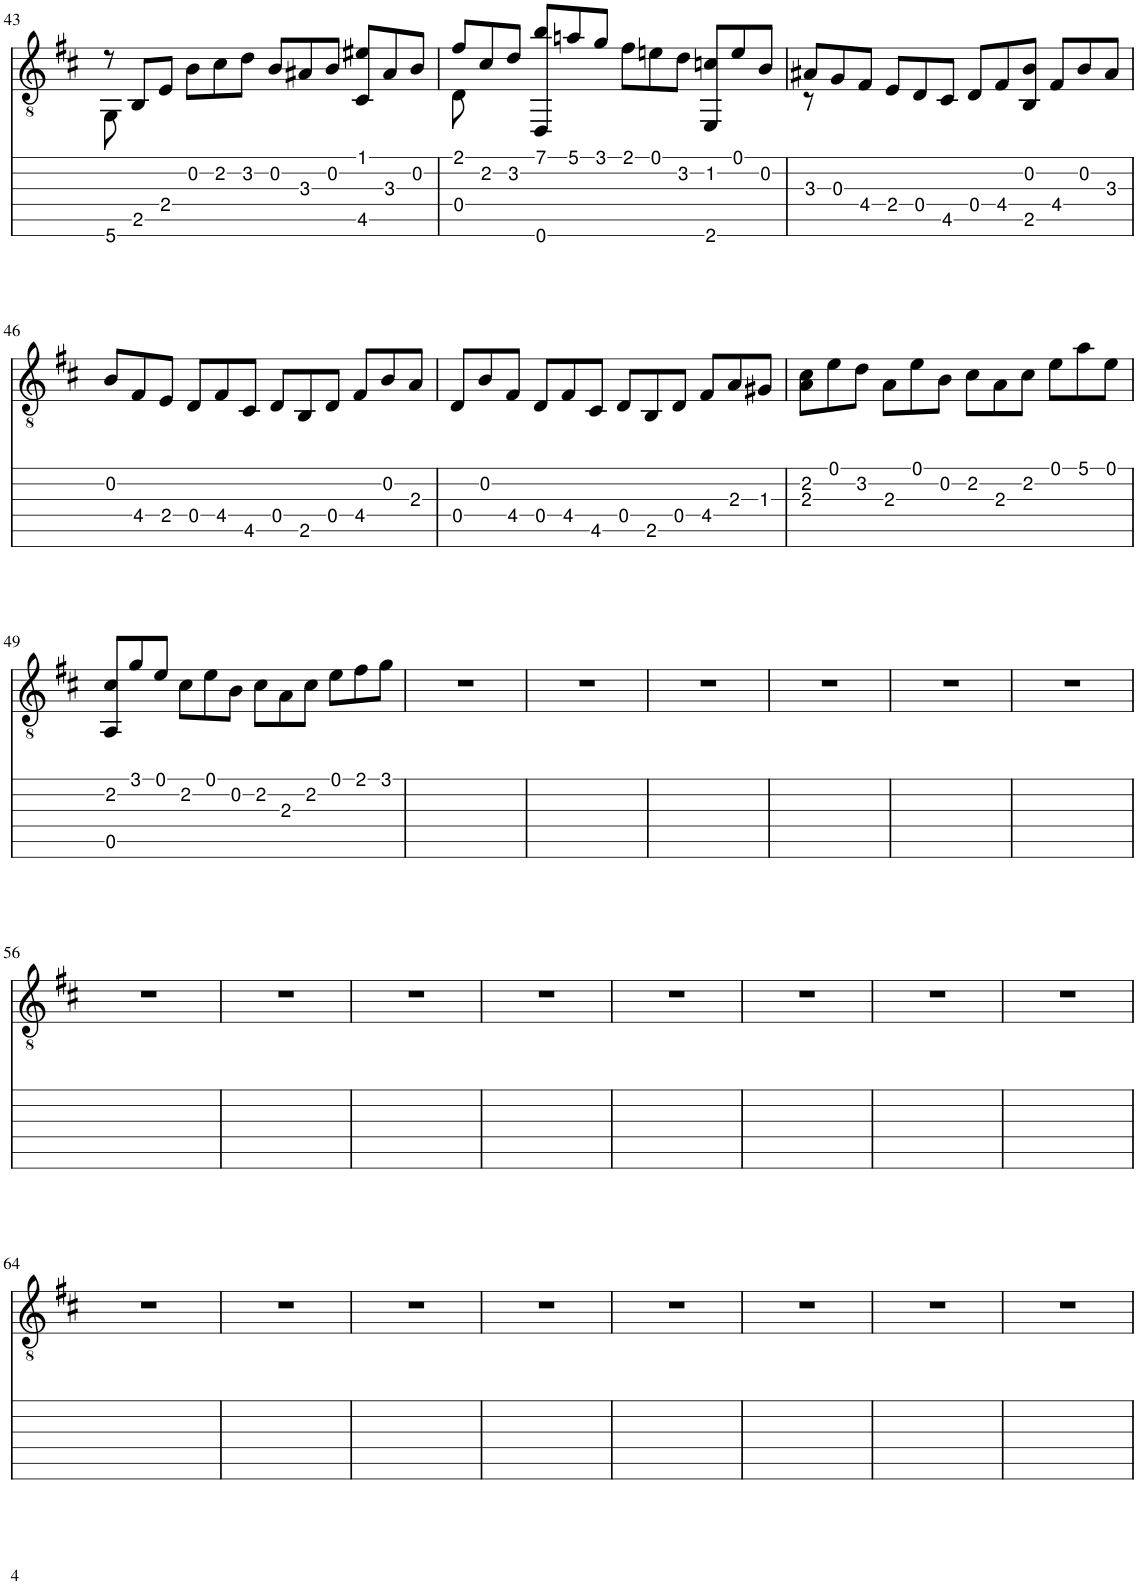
**kern	**kern
*part1	*part1
*staff2	*staff1
*I"Guitar	*
*I'Guit.	*
!!LO:PB:g=z
*	*clefGv2
*k[f#c#]	*k[f#c#]
*M12/8	*M12/8
=43	=43
*^	*^
8r	8GG#X	8r	8GG\
8BBL	1ryy	8BB/L	1ryy
8EJ	.	8E/J	.
8BL	.	8B\L	.
8c#	.	8c#\	.
8dJ	.	8d\J	.
8BL	.	8B/L	.
8A#	.	8A#X/	.
8BJ	.	8B/J	.
8C#\ 8e#\L	4.ryy	8C#/ 8e#X/L	4.ryy
8A#X	.	8A#/	.
8BJ	.	8B/J	.
=44	=44	=44	=44
8f#L	8D#X	8f#/L	8D\
8c#	1ryy	8c#/	1ryy
8dJ	.	8d/J	.
8DD\ 8b\L	.	8DD/ 8b/L	.
8an	.	8an/	.
8gJ	.	8g/J	.
8f#L	.	8f#\L	.
8en	.	8en\	.
8dJ	.	8d\J	.
8EE\ 8c\L	4.ryy	8EE/ 8cn/L	4.ryy
8e#X	.	8e/	.
8BJ	.	8B/J	.
=45	=45	=45	=45
8A#L	8r	8A#X/L	8r
8G	1ryy	8G/	1ryy
8F#J	.	8F#/J	.
8EL	.	8E/L	.
8D	.	8D/	.
8C#J	.	8C#/J	.
8DL	.	8D/L	.
8F#	.	8F#/	.
8BB\ 8B\J	.	8BB/ 8B/J	.
8F#L	4.ryy	8F#/L	4.ryy
8B	.	8B/	.
8A#J	.	8A#/J	.
*v	*v	*	*
*	*v	*v
!!LO:LB:g=z
=46	=46
8BL	8B/L
8F#	8F#/
8EJ	8E/J
8DL	8D/L
8F#	8F#/
8C#J	8C#/J
8DL	8D/L
8BB	8BB/
8DJ	8D/J
8F#L	8F#/L
8B	8B/
8AJ	8A/J
=47	=47
8DL	8D/L
8B	8B/
8F#J	8F#/J
8DL	8D/L
8F#	8F#/
8C#J	8C#/J
8DL	8D/L
8BB	8BB/
8DJ	8D/J
8F#L	8F#/L
8A	8A/
8G#J	8G#X/J
=48	=48
8A\ 8c#\L	8A\ 8c#\L
8e	8e\
8dJ	8d\J
8AL	8A\L
8e	8e\
8BJ	8B\J
8c#L	8c#\L
8A	8A\
8c#J	8c#\J
8eL	8e\L
8a	8a\
8e#XJ	8e\J
!!LO:LB:g=z
=49	=49
8AA\ 8c#\L	8AA/ 8c#/L
8g	8g/
8eJ	8e/J
8c#L	8c#\L
8e	8e\
8BJ	8B\J
8c#L	8c#\L
8A	8A\
8c#J	8c#\J
8eL	8e\L
8f#	8f#\
8gJ	8g\J
=50	=50
1.r	1.r
=51	=51
1.r	1.r
=52	=52
1.r	1.r
=53	=53
1.r	1.r
=54	=54
1.r	1.r
=55	=55
1.r	1.r
!!LO:LB:g=z
=56	=56
1.r	1.r
=57	=57
1.r	1.r
=58	=58
1.r	1.r
=59	=59
1.r	1.r
=60	=60
1.r	1.r
=61	=61
1.r	1.r
=62	=62
1.r	1.r
=63	=63
1.r	1.r
!!LO:LB:g=z
=64	=64
1.r	1.r
=65	=65
1.r	1.r
=66	=66
1.r	1.r
=67	=67
1.r	1.r
=68	=68
1.r	1.r
=69	=69
1.r	1.r
=70	=70
1.r	1.r
=71	=71
1.r	1.r
=	=
*-	*-
